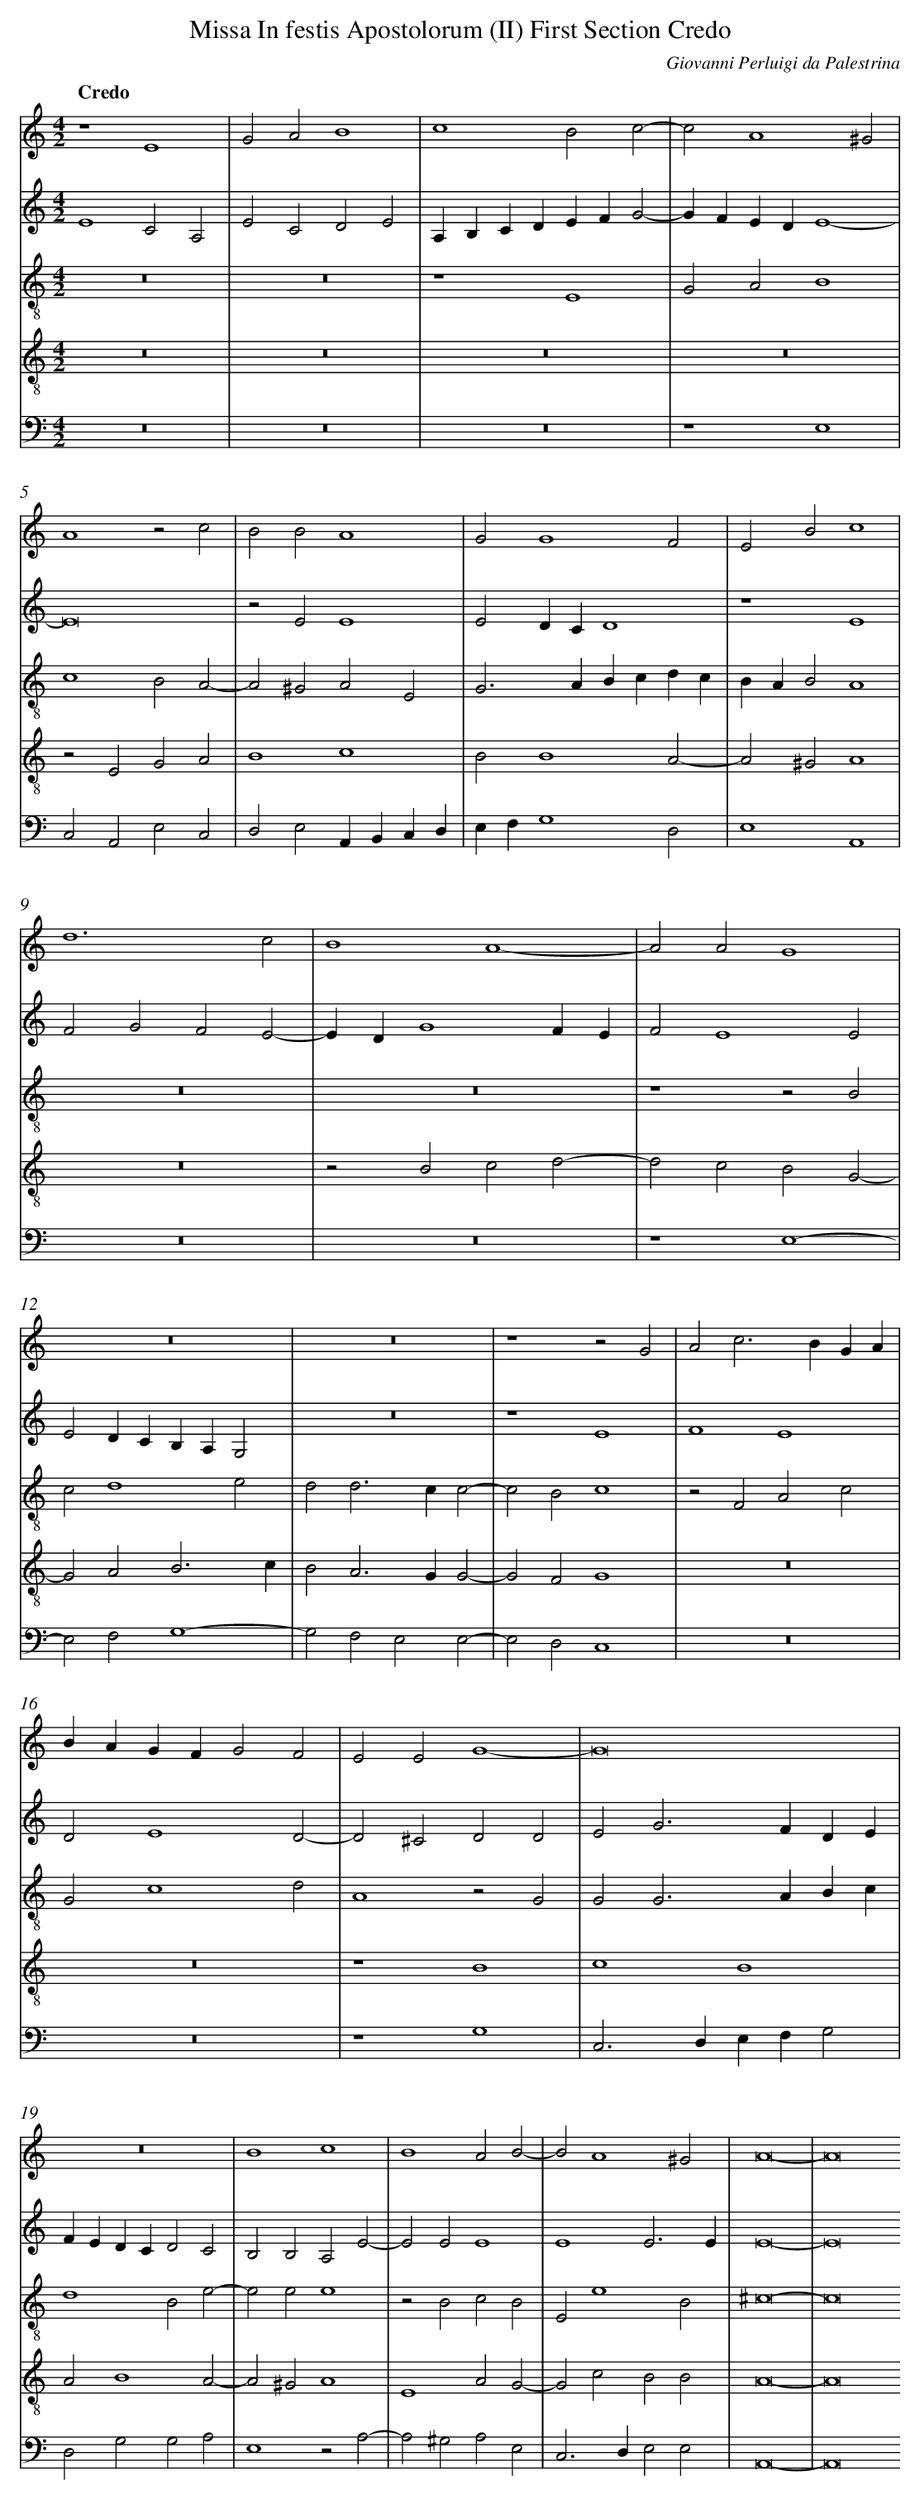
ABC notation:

X:1
T: Missa In festis Apostolorum (II) First Section Credo
C: Giovanni Perluigi da Palestrina
L: 1/4
M: 4/2
Q: "Credo"
V: 1 clef=treble
V: 2 clef=treble
V: 3 clef=treble-8
V: 4 clef=treble-8
V: 5 clef=bass
K: C
[V:1] z4E4 |
[V:2] E4C2A,2 |
[V:3] z8 |
[V:4] z8 |
[V:5] z8 |
[V:1] G2A2B4 |
[V:2] E2C2D2E2 |
[V:3] z8 |
[V:4] z8 |
[V:5] z8 |
[V:1] c4B2c2- |
[V:2] A,B,CDEFG2- |
[V:3] z4E4 |
[V:4] z8 |
[V:5] z8 |
[V:1] c2A4^G2 |
[V:2] GFEDE4- |
[V:3] G2A2B4 |
[V:4] z8 |
[V:5] z4E,4 |
[V:1] A4z2c2 |
[V:2] E8 |
[V:3] c4B2A2- |
[V:4] z2E2G2A2 |
[V:5] C,2A,,2E,2C,2 |
[V:1] B2B2A4 |
[V:2] z2E2E4 |
[V:3] A2^G2A2E2 |
[V:4] B4c4 |
[V:5] D,2E,2A,,B,,C,D, |
[V:1] G2G4F2 |
[V:2] E2DCD4 |
[V:3] G2>A2Bcdc |
[V:4] B2B4A2- |
[V:5] E,F,G,4D,2 |
[V:1] E2B2c4 |
[V:2] z4E4 |
[V:3] BAB2A4 |
[V:4] A2^G2A4 |
[V:5] E,4A,,4 |
[V:1] d6c2 |
[V:2] F2G2F2E2- |
[V:3] z8 |
[V:4] z8 |
[V:5] z8 |
[V:1] B4A4- |
[V:2] EDG4FE |
[V:3] z8 |
[V:4] z2B2c2d2- |
[V:5] z8 |
[V:1] A2A2G4 |
[V:2] F2E4E2 |
[V:3] z4z2B2 |
[V:4] d2c2B2G2- |
[V:5] z4E,4- |
[V:1] z8 |
[V:2] E2DCB,A,G,2 |
[V:3] c2d4e2 |
[V:4] G2A2B3c |
[V:5] E,2F,2G,4- |
[V:1] z8 |
[V:2] z8 |
[V:3] d2d2>c2c2- |
[V:4] B2A2>G2G2- |
[V:5] G,2F,2E,2E,2- |
[V:1] z4z2G2 |
[V:2] z4E4 |
[V:3] c2B2c4 |
[V:4] G2F2G4 |
[V:5] E,2D,2C,4 |
[V:1] A2c2>B2GA |
[V:2] F4E4 |
[V:3] z2F2A2c2 |
[V:4] z8 |
[V:5] z8 |
[V:1] BAGFG2F2 |
[V:2] D2E4D2- |
[V:3] G2c4d2 |
[V:4] z8 |
[V:5] z8 |
[V:1] E2E2G4- |
[V:2] D2^C2D2D2 |
[V:3] A4z2G2 |
[V:4] z4B4 |
[V:5] z4G,4 |
[V:1] G8 |
[V:2] E2G2>F2DE |
[V:3] G2G2>A2Bc |
[V:4] c4B4 |
[V:5] C,2>D,2E,F,G,2 |
[V:1] z8 |
[V:2] FEDCD2C2 |
[V:3] d4B2e2- |
[V:4] A2B4A2- |
[V:5] D,2G,2G,2A,2 |
[V:1] B4c4 |
[V:2] B,2B,2A,2E2- |
[V:3] e2e2e4 |
[V:4] A2^G2A4 |
[V:5] E,4z2A,2- |
[V:1] B4A2B2- |
[V:2] E2E2E4 |
[V:3] z2B2c2B2 |
[V:4] E4A2G2- |
[V:5] A,2^G,2A,2E,2 |
[V:1] B2A4^G2 |
[V:2] E4E3E |
[V:3] E2e4B2 |
[V:4] G2c2B2B2 |
[V:5] C,2>D,2E,2E,2 |
[V:1] A8- |
[V:2] E8- |
[V:3] ^c8- |
[V:4] A8- |
[V:5] A,,8- |
[V:1] A8
[V:2] E8
[V:3] c8
[V:4] A8
[V:5] A,,8
